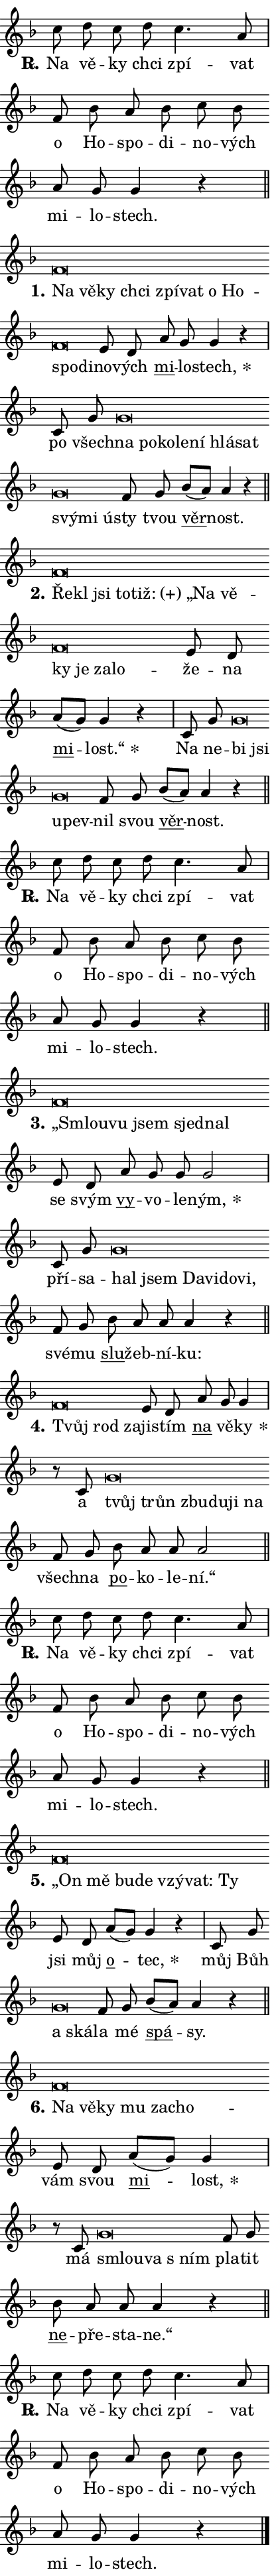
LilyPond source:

\version "2.24.0"
\header { tagline = "" }
\paper {
  indent = 0\cm
  top-margin = 0\cm
  right-margin = 0.13\cm % to fit lyric hyphens
  bottom-margin = 0\cm
  left-margin = 0\cm
  paper-width = 7\cm
  page-breaking = #ly:one-page-breaking
  system-system-spacing.basic-distance = #11
  score-system-spacing.basic-distance = #11
  ragged-last = ##f
}


%% Author: Thomas Morley
%% https://lists.gnu.org/archive/html/lilypond-user/2020-05/msg00002.html
#(define (line-position grob)
"Returns position of @var[grob} in current system:
   @code{'start}, if at first time-step
   @code{'end}, if at last time-step
   @code{'middle} otherwise
"
  (let* ((col (ly:item-get-column grob))
         (ln (ly:grob-object col 'left-neighbor))
         (rn (ly:grob-object col 'right-neighbor))
         (col-to-check-left (if (ly:grob? ln) ln col))
         (col-to-check-right (if (ly:grob? rn) rn col))
         (break-dir-left
           (and
             (ly:grob-property col-to-check-left 'non-musical #f)
             (ly:item-break-dir col-to-check-left)))
         (break-dir-right
           (and
             (ly:grob-property col-to-check-right 'non-musical #f)
             (ly:item-break-dir col-to-check-right))))
        (cond ((eqv? 1 break-dir-left) 'start)
              ((eqv? -1 break-dir-right) 'end)
              (else 'middle))))

#(define (tranparent-at-line-position vctor)
  (lambda (grob)
  "Relying on @code{line-position} select the relevant enry from @var{vctor}.
Used to determine transparency,"
    (case (line-position grob)
      ((end) (not (vector-ref vctor 0)))
      ((middle) (not (vector-ref vctor 1)))
      ((start) (not (vector-ref vctor 2))))))

noteHeadBreakVisibility =
#(define-music-function (break-visibility)(vector?)
"Makes @code{NoteHead}s transparent relying on @var{break-visibility}"
#{
  \override NoteHead.transparent =
    #(tranparent-at-line-position break-visibility)
#})

#(define delete-ledgers-for-transparent-note-heads
  (lambda (grob)
    "Reads whether a @code{NoteHead} is transparent.
If so this @code{NoteHead} is removed from @code{'note-heads} from
@var{grob}, which is supposed to be @code{LedgerLineSpanner}.
As a result ledgers are not printed for this @code{NoteHead}"
    (let* ((nhds-array (ly:grob-object grob 'note-heads))
           (nhds-list
             (if (ly:grob-array? nhds-array)
                 (ly:grob-array->list nhds-array)
                 '()))
           ;; Relies on the transparent-property being done before
           ;; Staff.LedgerLineSpanner.after-line-breaking is executed.
           ;; This is fragile ...
           (to-keep
             (remove
               (lambda (nhd)
                 (ly:grob-property nhd 'transparent #f))
               nhds-list)))
      ;; TODO find a better method to iterate over grob-arrays, similiar
      ;; to filter/remove etc for lists
      ;; For now rebuilt from scratch
      (set! (ly:grob-object grob 'note-heads)  '())
      (for-each
        (lambda (nhd)
          (ly:pointer-group-interface::add-grob grob 'note-heads nhd))
        to-keep))))

squashNotes = {
  \override NoteHead.X-extent = #'(-0.2 . 0.2)
  \override NoteHead.Y-extent = #'(-0.75 . 0)
  \override NoteHead.stencil =
    #(lambda (grob)
       (let ((pos (ly:grob-property grob 'staff-position)))
         (begin
           (if (< pos -7) (display "ERROR: Lower brevis then expected\n") (display ""))
           (if (<= pos -6) ly:text-interface::print ly:note-head::print))))
}
unSquashNotes = {
  \revert NoteHead.X-extent
  \revert NoteHead.Y-extent
  \revert NoteHead.stencil
}

hideNotes = \noteHeadBreakVisibility #begin-of-line-visible
unHideNotes = \noteHeadBreakVisibility #all-visible

% work-around for resetting accidentals
% https://lilypond.org/doc/v2.23/Documentation/notation/displaying-rhythms#unmetered-music
cadenzaMeasure = {
  \cadenzaOff
  \partial 1024 s1024
  \cadenzaOn
}

#(define-markup-command (accent layout props text) (markup?)
  "Underline accented syllable"
  (interpret-markup layout props
    #{\markup \override #'(offset . 4.3) \underline { #text }#}))

responsum = \markup \concat {
  "R" \hspace #-1.05 \path #0.1 #'((moveto 0 0.07) (lineto 0.9 0.8)) \hspace #0.05 "."
}

spaceSize = #0.6828661417322834 % exact space size for TeX Gyre Schola

\layout {
  \context {
    \Staff
    \remove "Time_signature_engraver"
    \override LedgerLineSpanner.after-line-breaking = #delete-ledgers-for-transparent-note-heads
  }
  \context {
    \Lyrics {
      \override LyricSpace.minimum-distance = \spaceSize
      \override LyricText.font-name = #"TeX Gyre Schola"
      \override LyricText.font-size = 1
      \override StanzaNumber.font-name = #"TeX Gyre Schola Bold"
      \override StanzaNumber.font-size = 1
    }
  }
  \context {
    \Score 
    \override NoteHead.text =
      #(lambda (grob) 
        (let ((pos (ly:grob-property grob 'staff-position)))
          #{\markup {
            \combine
              \halign #-0.55 \raise #(if (= pos -6) 0 0.5) \override #'(thickness . 2) \draw-line #'(3.2 . 0)
              \musicglyph "noteheads.sM1"
          }#}))
  }
}

% magnetic-lyrics.ily
%
%   written by
%     Jean Abou Samra <jean@abou-samra.fr>
%     Werner Lemberg <wl@gnu.org>
%
%   adapted by
%     Jiri Hon <jiri.hon@gmail.com>
%
% Version 2022-Apr-15

% https://www.mail-archive.com/lilypond-user@gnu.org/msg149350.html

#(define (Left_hyphen_pointer_engraver context)
   "Collect syllable-hyphen-syllable occurrences in lyrics and store
them in properties.  This engraver only looks to the left.  For
example, if the lyrics input is @code{foo -- bar}, it does the
following.

@itemize @bullet
@item
Set the @code{text} property of the @code{LyricHyphen} grob between
@q{foo} and @q{bar} to @code{foo}.

@item
Set the @code{left-hyphen} property of the @code{LyricText} grob with
text @q{foo} to the @code{LyricHyphen} grob between @q{foo} and
@q{bar}.
@end itemize

Use this auxiliary engraver in combination with the
@code{lyric-@/text::@/apply-@/magnetic-@/offset!} hook."
   (let ((hyphen #f)
         (text #f))
     (make-engraver
      (acknowledgers
       ((lyric-syllable-interface engraver grob source-engraver)
        (set! text grob)))
      (end-acknowledgers
       ((lyric-hyphen-interface engraver grob source-engraver)
        ;(when (not (grob::has-interface grob 'lyric-space-interface))
          (set! hyphen grob)));)
      ((stop-translation-timestep engraver)
       (when (and text hyphen)
         (ly:grob-set-object! text 'left-hyphen hyphen))
       (set! text #f)
       (set! hyphen #f)))))

#(define (lyric-text::apply-magnetic-offset! grob)
   "If the space between two syllables is less than the value in
property @code{LyricText@/.details@/.squash-threshold}, move the right
syllable to the left so that it gets concatenated with the left
syllable.

Use this function as a hook for
@code{LyricText@/.after-@/line-@/breaking} if the
@code{Left_@/hyphen_@/pointer_@/engraver} is active."
   (let ((hyphen (ly:grob-object grob 'left-hyphen #f)))
     (when hyphen
       (let ((left-text (ly:spanner-bound hyphen LEFT)))
         (when (grob::has-interface left-text 'lyric-syllable-interface)
           (let* ((common (ly:grob-common-refpoint grob left-text X))
                  (this-x-ext (ly:grob-extent grob common X))
                  (left-x-ext
                   (begin
                     ;; Trigger magnetism for left-text.
                     (ly:grob-property left-text 'after-line-breaking)
                     (ly:grob-extent left-text common X)))
                  ;; `delta` is the gap width between two syllables.
                  (delta (- (interval-start this-x-ext)
                            (interval-end left-x-ext)))
                  (details (ly:grob-property grob 'details))
                  (threshold (assoc-get 'squash-threshold details 0.2)))
             (when (< delta threshold)
               (let* (;; We have to manipulate the input text so that
                      ;; ligatures crossing syllable boundaries are not
                      ;; disabled.  For languages based on the Latin
                      ;; script this is essentially a beautification.
                      ;; However, for non-Western scripts it can be a
                      ;; necessity.
                      (lt (ly:grob-property left-text 'text))
                      (rt (ly:grob-property grob 'text))
                      (is-space (grob::has-interface hyphen 'lyric-space-interface))
                      (space (if is-space " " ""))
                      (extra-delta (if is-space spaceSize 0))
                      ;; Append new syllable.
                      (ltrt-space (if (and (string? lt) (string? rt))
                                (string-append lt space rt)
                                (make-concat-markup (list lt space rt))))
                      ;; Right-align `ltrt` to the right side.
                      (ltrt-space-markup (grob-interpret-markup
                               grob
                               (make-translate-markup
                                (cons (interval-length this-x-ext) 0)
                                (make-right-align-markup ltrt-space)))))
                 (begin
                   ;; Don't print `left-text`.
                   (ly:grob-set-property! left-text 'stencil #f)
                   ;; Set text and stencil (which holds all collected
                   ;; syllables so far) and shift it to the left.
                   (ly:grob-set-property! grob 'text ltrt-space)
                   (ly:grob-set-property! grob 'stencil ltrt-space-markup)
                   (ly:grob-translate-axis! grob (- (- delta extra-delta)) X))))))))))


#(define (lyric-hyphen::displace-bounds-first grob)
   ;; Make very sure this callback isn't triggered too early.
   (let ((left (ly:spanner-bound grob LEFT))
         (right (ly:spanner-bound grob RIGHT)))
     (ly:grob-property left 'after-line-breaking)
     (ly:grob-property right 'after-line-breaking)
     (ly:lyric-hyphen::print grob)))

squashThreshold = #0.4

\layout {
  \context {
    \Lyrics
    \consists #Left_hyphen_pointer_engraver
    \override LyricText.after-line-breaking =
      #lyric-text::apply-magnetic-offset!
    \override LyricHyphen.stencil = #lyric-hyphen::displace-bounds-first
    \override LyricText.details.squash-threshold = \squashThreshold
    \override LyricHyphen.minimum-distance = 0
    \override LyricHyphen.minimum-length = \squashThreshold
  }
}

squashText = \override LyricText.details.squash-threshold = 9999
unSquashText = \override LyricText.details.squash-threshold = \squashThreshold

leftText = \override LyricText.self-alignment-X = #LEFT
unLeftText = \revert LyricText.self-alignment-X

starOffset = #(lambda (grob) 
                (let ((x_offset (ly:self-alignment-interface::aligned-on-x-parent grob)))
                  (if (= x_offset 0) 0 (+ x_offset 1.2))))

star = #(define-music-function (syllable)(string?)
"Append star separator at the end of a syllable"
#{
  \once \override LyricText.X-offset = #starOffset
  \lyricmode { \markup {
    #syllable
    \override #'((font-name . "TeX Gyre Schola Bold")) \hspace #0.2 \lower #0.65 \larger "*"
  } }
#})

starAccent = #(define-music-function (syllable)(string?)
"Append star separator at the end of a syllable and make accent"
#{
  \once \override LyricText.X-offset = #starOffset
  \lyricmode { \markup {
    \accent #syllable
    \override #'((font-name . "TeX Gyre Schola Bold")) \hspace #0.2 \lower #0.65 \larger "*"
  } }
#})

breath = #(define-music-function (syllable)(string?)
"Append breathing indicator at the end of a syllable"
#{
  \lyricmode { \markup { #syllable "+" } }
#})

optionalBreath = #(define-music-function (syllable)(string?)
"Append optional breathing indicator at the end of a syllable"
#{
  \lyricmode { \markup { #syllable "(+)" } }
#})


\score {
    <<
        \new Voice = "melody" { \cadenzaOn \key f \major \relative { c''8 d c d c4. a8 \cadenzaMeasure \bar "|" f bes a bes \bar "" c bes \bar "" a g g4 r \cadenzaMeasure \bar "||" \break } }
        \new Lyrics \lyricsto "melody" { \lyricmode { \set stanza = \responsum
Na vě -- ky chci zpí -- vat o Ho -- spo -- di -- no -- vých mi -- lo -- stech. } }
    >>
    \layout {}
}

\score {
    <<
        \new Voice = "melody" { \cadenzaOn \key f \major \relative { \squashNotes f'\breve*1/16 \hideNotes \breve*1/16 \bar "" \breve*1/16 \bar "" \breve*1/16 \bar "" \breve*1/16 \bar "" \breve*1/16 \bar "" \breve*1/16 \bar "" \breve*1/16 \bar "" \breve*1/16 \breve*1/16 \bar "" \unHideNotes \unSquashNotes e8 d \bar "" a' g g4 r \cadenzaMeasure \bar "|" c,8 g' \bar "" \squashNotes g\breve*1/16 \hideNotes \breve*1/16 \bar "" \breve*1/16 \bar "" \breve*1/16 \bar "" \breve*1/16 \bar "" \breve*1/16 \bar "" \breve*1/16 \bar "" \breve*1/16 \bar "" \breve*1/16 \breve*1/16 \bar "" \unHideNotes \unSquashNotes f8 g \bar "" bes[( a)] a4 r \cadenzaMeasure \bar "||" \break } }
        \new Lyrics \lyricsto "melody" { \lyricmode { \set stanza = "1."
\leftText Na \squashText vě -- ky chci zpí -- vat o Ho -- spo -- di -- \unLeftText \unSquashText no -- vých \markup \accent mi -- lo -- \star stech, po všech -- \leftText na \squashText po -- ko -- le -- ní hlá -- sat svý -- mi ú -- \unLeftText \unSquashText sty tvou \markup \accent věr -- nost. } }
    >>
    \layout {}
}

\score {
    <<
        \new Voice = "melody" { \cadenzaOn \key f \major \relative { \squashNotes f'\breve*1/16 \hideNotes \breve*1/16 \bar "" \breve*1/16 \bar "" \breve*1/16 \bar "" \breve*1/16 \bar "" \breve*1/16 \bar "" \breve*1/16 \bar "" \breve*1/16 \bar "" \breve*1/16 \bar "" \breve*1/16 \breve*1/16 \bar "" \unHideNotes \unSquashNotes e8 d \bar "" a'[( g)] g4 r \cadenzaMeasure \bar "|" c,8 g' \bar "" \squashNotes g\breve*1/16 \hideNotes \breve*1/16 \bar "" \breve*1/16 \breve*1/16 \bar "" \unHideNotes \unSquashNotes f8 g \bar "" bes[( a)] a4 r \cadenzaMeasure \bar "||" \break } }
        \new Lyrics \lyricsto "melody" { \lyricmode { \set stanza = "2."
\leftText Ře -- \squashText kl jsi to -- \optionalBreath tiž: „Na vě -- ky je za -- lo -- \unLeftText \unSquashText že -- na \markup \accent mi -- \star lost.“ Na ne -- \leftText bi \squashText jsi u -- pev -- \unLeftText \unSquashText nil svou \markup \accent věr -- nost. } }
    >>
    \layout {}
}

\score {
    <<
        \new Voice = "melody" { \cadenzaOn \key f \major \relative { c''8 d c d c4. a8 \cadenzaMeasure \bar "|" f bes a bes \bar "" c bes \bar "" a g g4 r \cadenzaMeasure \bar "||" \break } }
        \new Lyrics \lyricsto "melody" { \lyricmode { \set stanza = \responsum
Na vě -- ky chci zpí -- vat o Ho -- spo -- di -- no -- vých mi -- lo -- stech. } }
    >>
    \layout {}
}

\score {
    <<
        \new Voice = "melody" { \cadenzaOn \key f \major \relative { \squashNotes f'\breve*1/16 \hideNotes \breve*1/16 \bar "" \breve*1/16 \bar "" \breve*1/16 \breve*1/16 \bar "" \unHideNotes \unSquashNotes e8 d \bar "" a' g g g2 \cadenzaMeasure \bar "|" c,8 g' \bar "" \squashNotes g\breve*1/16 \hideNotes \breve*1/16 \bar "" \breve*1/16 \bar "" \breve*1/16 \bar "" \breve*1/16 \breve*1/16 \bar "" \unHideNotes \unSquashNotes f8 g \bar "" bes a a a4 r \cadenzaMeasure \bar "||" \break } }
        \new Lyrics \lyricsto "melody" { \lyricmode { \set stanza = "3."
\leftText „Smlou -- \squashText vu jsem sjed -- nal \unLeftText \unSquashText se svým \markup \accent vy -- vo -- le -- \star ným, pří -- sa -- \leftText hal \squashText jsem Da -- vi -- do -- vi, \unLeftText \unSquashText své -- mu \markup \accent slu -- žeb -- ní -- ku: } }
    >>
    \layout {}
}

\score {
    <<
        \new Voice = "melody" { \cadenzaOn \key f \major \relative { \squashNotes f'\breve*1/16 \hideNotes \breve*1/16 \breve*1/16 \bar "" \unHideNotes \unSquashNotes e8 d \bar "" a' g g4 \cadenzaMeasure \bar "|" r8 c,8 \squashNotes g'\breve*1/16 \hideNotes \breve*1/16 \bar "" \breve*1/16 \bar "" \breve*1/16 \bar "" \breve*1/16 \breve*1/16 \bar "" \unHideNotes \unSquashNotes f8 g \bar "" bes a a a2 \cadenzaMeasure \bar "||" \break } }
        \new Lyrics \lyricsto "melody" { \lyricmode { \set stanza = "4."
\leftText Tvůj \squashText rod za -- \unLeftText \unSquashText ji -- stím \markup \accent na vě -- \star ky a \leftText tvůj \squashText trůn zbu -- du -- ji na \unLeftText \unSquashText všech -- na \markup \accent po -- ko -- le -- ní.“ } }
    >>
    \layout {}
}

\score {
    <<
        \new Voice = "melody" { \cadenzaOn \key f \major \relative { c''8 d c d c4. a8 \cadenzaMeasure \bar "|" f bes a bes \bar "" c bes \bar "" a g g4 r \cadenzaMeasure \bar "||" \break } }
        \new Lyrics \lyricsto "melody" { \lyricmode { \set stanza = \responsum
Na vě -- ky chci zpí -- vat o Ho -- spo -- di -- no -- vých mi -- lo -- stech. } }
    >>
    \layout {}
}

\score {
    <<
        \new Voice = "melody" { \cadenzaOn \key f \major \relative { \squashNotes f'\breve*1/16 \hideNotes \breve*1/16 \bar "" \breve*1/16 \bar "" \breve*1/16 \bar "" \breve*1/16 \bar "" \breve*1/16 \breve*1/16 \bar "" \unHideNotes \unSquashNotes e8 d \bar "" a'[( g)] g4 r \cadenzaMeasure \bar "|" c,8 g' \bar "" \squashNotes g\breve*1/16 \hideNotes \breve*1/16 \bar "" \unHideNotes \unSquashNotes f8 g \bar "" bes[( a)] a4 r \cadenzaMeasure \bar "||" \break } }
        \new Lyrics \lyricsto "melody" { \lyricmode { \set stanza = "5."
\leftText „On \squashText mě bu -- de vzý -- vat: Ty \unLeftText \unSquashText jsi můj \markup \accent o -- \star tec, můj Bůh \leftText a \squashText ská -- \unLeftText \unSquashText la mé \markup \accent spá -- sy. } }
    >>
    \layout {}
}

\score {
    <<
        \new Voice = "melody" { \cadenzaOn \key f \major \relative { \squashNotes f'\breve*1/16 \hideNotes \breve*1/16 \bar "" \breve*1/16 \bar "" \breve*1/16 \bar "" \breve*1/16 \breve*1/16 \bar "" \unHideNotes \unSquashNotes e8 d \bar "" a'[( g)] g4 \cadenzaMeasure \bar "|" r8 c,8 \squashNotes g'\breve*1/16 \hideNotes \breve*1/16 \breve*1/16 \bar "" \unHideNotes \unSquashNotes f8 g \bar "" bes a a a4 r \cadenzaMeasure \bar "||" \break } }
        \new Lyrics \lyricsto "melody" { \lyricmode { \set stanza = "6."
\leftText Na \squashText vě -- ky mu za -- cho -- \unLeftText \unSquashText vám svou \markup \accent mi -- \star lost, má \leftText smlou -- \squashText va "s ním" \unLeftText \unSquashText pla -- tit \markup \accent ne -- pře -- sta -- ne.“ } }
    >>
    \layout {}
}

\score {
    <<
        \new Voice = "melody" { \cadenzaOn \key f \major \relative { c''8 d c d c4. a8 \cadenzaMeasure \bar "|" f bes a bes \bar "" c bes \bar "" a g g4 r \cadenzaMeasure \bar "||" \break } \bar "|." }
        \new Lyrics \lyricsto "melody" { \lyricmode { \set stanza = \responsum
Na vě -- ky chci zpí -- vat o Ho -- spo -- di -- no -- vých mi -- lo -- stech. } }
    >>
    \layout {}
}
